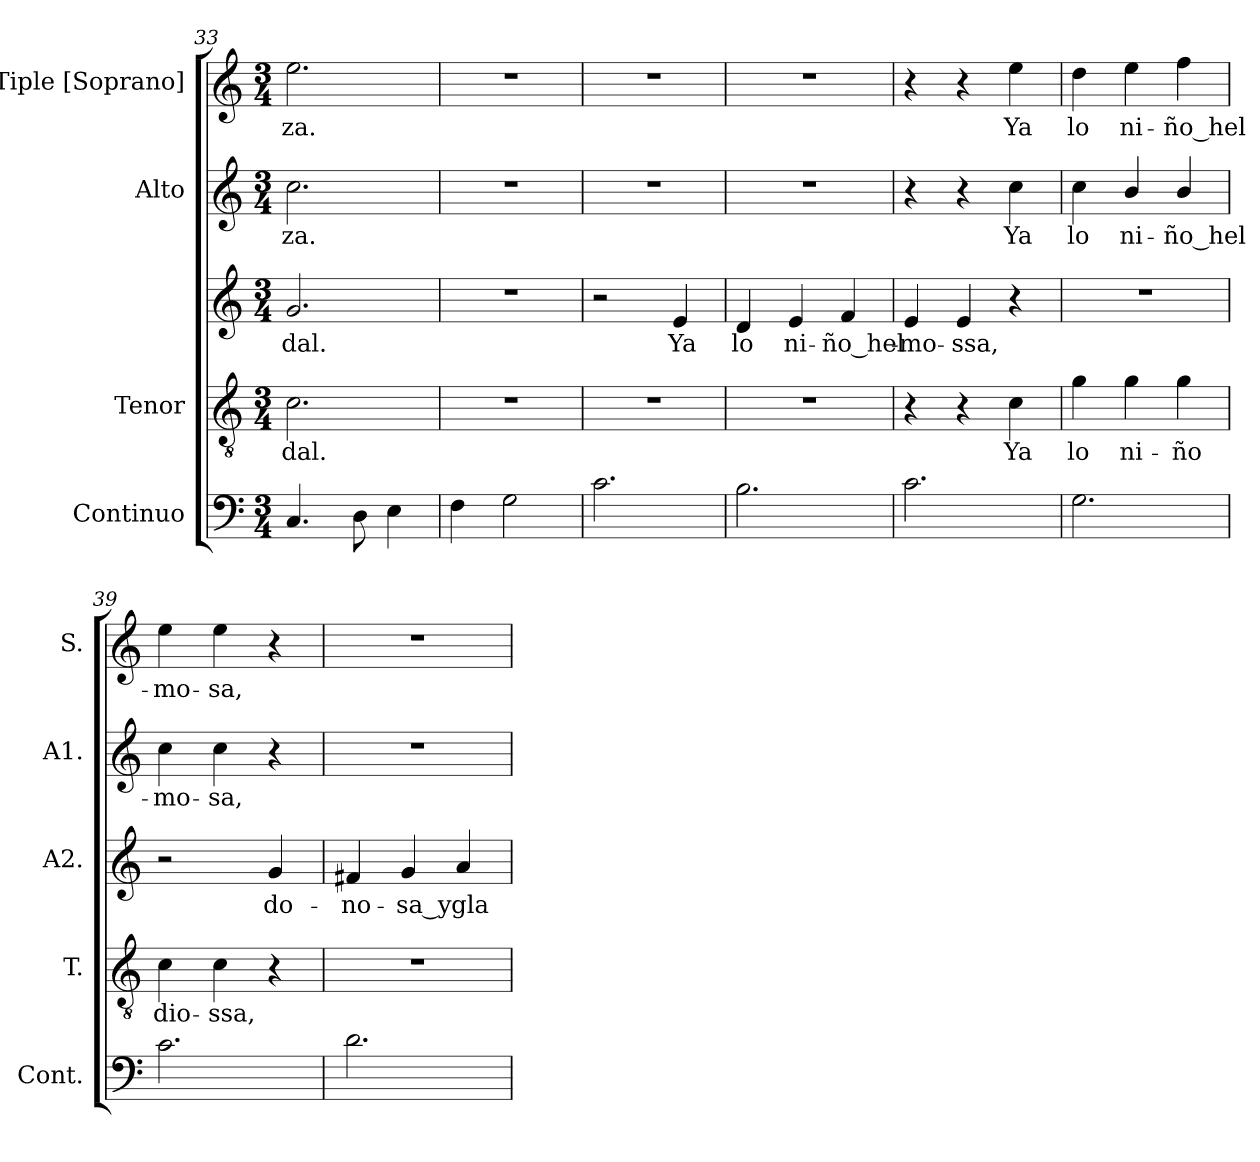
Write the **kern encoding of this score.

**kern	**kern	**text	**kern	**text	**kern	**text	**kern	**text
*part5	*part4	*part4	*part3	*part3	*part2	*part2	*part1	*part1
*staff5	*staff4	*staff4	*staff3	*staff3	*staff2	*staff2	*staff1	*staff1
*I"Continuo	*I"Tenor	*	*I""Tenor"  [Alto 2]	*	*I"Alto	*	*I"Tiple [Soprano]	*
*I'Cont.	*I'T.	*	*I'A2.	*	*I'A1.	*	*I'S.	*
*clefF4	*clefGv2	*	*clefG2	*	*clefG2	*	*clefG2	*
*	*ITrd7c12	*	*	*	*	*	*	*
*k[]	*k[]	*	*k[]	*	*k[]	*	*k[]	*
*C:	*C:	*	*C:	*	*C:	*	*C:	*
*M3/4	*M3/4	*	*M3/4	*	*M3/4	*	*M3/4	*
=33	=33	=33	=33	=33	=33	=33	=33	=33
!	!	!LO:LY:b:color=#000000	!	!	!	!	!	!
!	!	!	!	!LO:LY:b:color=#000000	!	!	!	!
!	!	!	!	!	!	!LO:LY:b:color=#000000	!	!
!	!	!	!	!	!	!	!	!LO:LY:b:color=#000000
4.Ci/	2.Ci\	-dal.	2.gi/	-dal.	2.cci\	-za.	2.eei\	-za.
8Di\	.	.	.	.	.	.	.	.
4Ei\	.	.	.	.	.	.	.	.
=34	=34	=34	=34	=34	=34	=34	=34	=34
!	!LO:N:vis=1	!	!LO:N:vis=1	!	!LO:N:vis=1	!	!LO:N:vis=1	!
4Fi\	2.r	.	2.r	.	2.r	.	2.r	.
2Gi\	.	.	.	.	.	.	.	.
=35	=35	=35	=35	=35	=35	=35	=35	=35
!	!LO:N:vis=1	!	!	!	!LO:N:vis=1	!	!LO:N:vis=1	!
2.ci\	2.r	.	2r	.	2.r	.	2.r	.
!	!	!	!	!LO:LY:b:color=#000000	!	!	!	!
.	.	.	4ei/	Ya	.	.	.	.
!!LO:LB:g=z
=36	=36	=36	=36	=36	=36	=36	=36	=36
!	!LO:N:vis=1	!	!	!	!	!	!	!
!	!	!	!	!LO:LY:b:color=#000000	!LO:N:vis=1	!	!LO:N:vis=1	!
2.Bi\	2.r	.	4di/	lo	2.r	.	2.r	.
!	!	!	!	!LO:LY:b:color=#000000	!	!	!	!
.	.	.	4ei/	ni-	.	.	.	.
!	!	!	!	!LO:LY:b:color=#000000	!	!	!	!
.	.	.	4fi/	-ño_hel-	.	.	.	.
=37	=37	=37	=37	=37	=37	=37	=37	=37
!	!	!	!	!LO:LY:b:color=#000000	!	!	!	!
2.ci\	4r	.	4ei/	-mo-	4r	.	4r	.
!	!	!	!	!LO:LY:b:color=#000000	!	!	!	!
.	4r	.	4ei/	-ssa,	4r	.	4r	.
!	!	!LO:LY:b:color=#000000	!	!	!	!	!	!
!	!	!	!	!	!	!LO:LY:b:color=#000000	!	!
!	!	!	!	!	!	!	!	!LO:LY:b:color=#000000
.	4Ci\	Ya	4r	.	4cci\	Ya	4eei\	Ya
=38	=38	=38	=38	=38	=38	=38	=38	=38
!	!	!LO:LY:b:color=#000000	!LO:N:vis=1	!	!	!	!	!
!	!	!	!	!	!	!LO:LY:b:color=#000000	!	!
!	!	!	!	!	!	!	!	!LO:LY:b:color=#000000
2.Gi\	4Gi\	lo	2.r	.	4cci\	lo	4ddi\	lo
!	!	!LO:LY:b:color=#000000	!	!	!	!	!	!
!	!	!	!	!	!	!LO:LY:b:color=#000000	!	!
!	!	!	!	!	!	!	!	!LO:LY:b:color=#000000
.	4Gi\	ni-	.	.	4bi/	ni-	4eei\	ni-
!	!	!LO:LY:b:color=#000000	!	!	!	!	!	!
!	!	!	!	!	!	!LO:LY:b:color=#000000	!	!
!	!	!	!	!	!	!	!	!LO:LY:b:color=#000000
.	4Gi\	-ño	.	.	4bi/	-ño_hel-	4ffi\	-ño_hel-
=39	=39	=39	=39	=39	=39	=39	=39	=39
!	!	!LO:LY:b:color=#000000	!	!	!	!	!	!
!	!	!	!	!	!	!LO:LY:b:color=#000000	!	!
!	!	!	!	!	!	!	!	!LO:LY:b:color=#000000
2.ci\	4Ci\	dio-	2r	.	4cci\	-mo-	4eei\	-mo-
!	!	!LO:LY:b:color=#000000	!	!	!	!	!	!
!	!	!	!	!	!	!LO:LY:b:color=#000000	!	!
!	!	!	!	!	!	!	!	!LO:LY:b:color=#000000
.	4Ci\	-ssa,	.	.	4cci\	-sa,	4eei\	-sa,
!	!	!	!	!LO:LY:b:color=#000000	!	!	!	!
.	4r	.	4gi/	do-	4r	.	4r	.
=40	=40	=40	=40	=40	=40	=40	=40	=40
!	!LO:N:vis=1	!	!	!	!	!	!	!
!	!	!	!	!LO:LY:b:color=#000000	!LO:N:vis=1	!	!LO:N:vis=1	!
2.di\	2.r	.	4f#Xi/	-no-	2.r	.	2.r	.
!	!	!	!	!LO:LY:b:color=#000000	!	!	!	!
.	.	.	4gi/	-sa_y	.	.	.	.
!	!	!	!	!LO:LY:b:color=#000000	!	!	!	!
.	.	.	4ai/	gla-	.	.	.	.
=	=	=	=	=	=	=	=	=
*-	*-	*-	*-	*-	*-	*-	*-	*-
